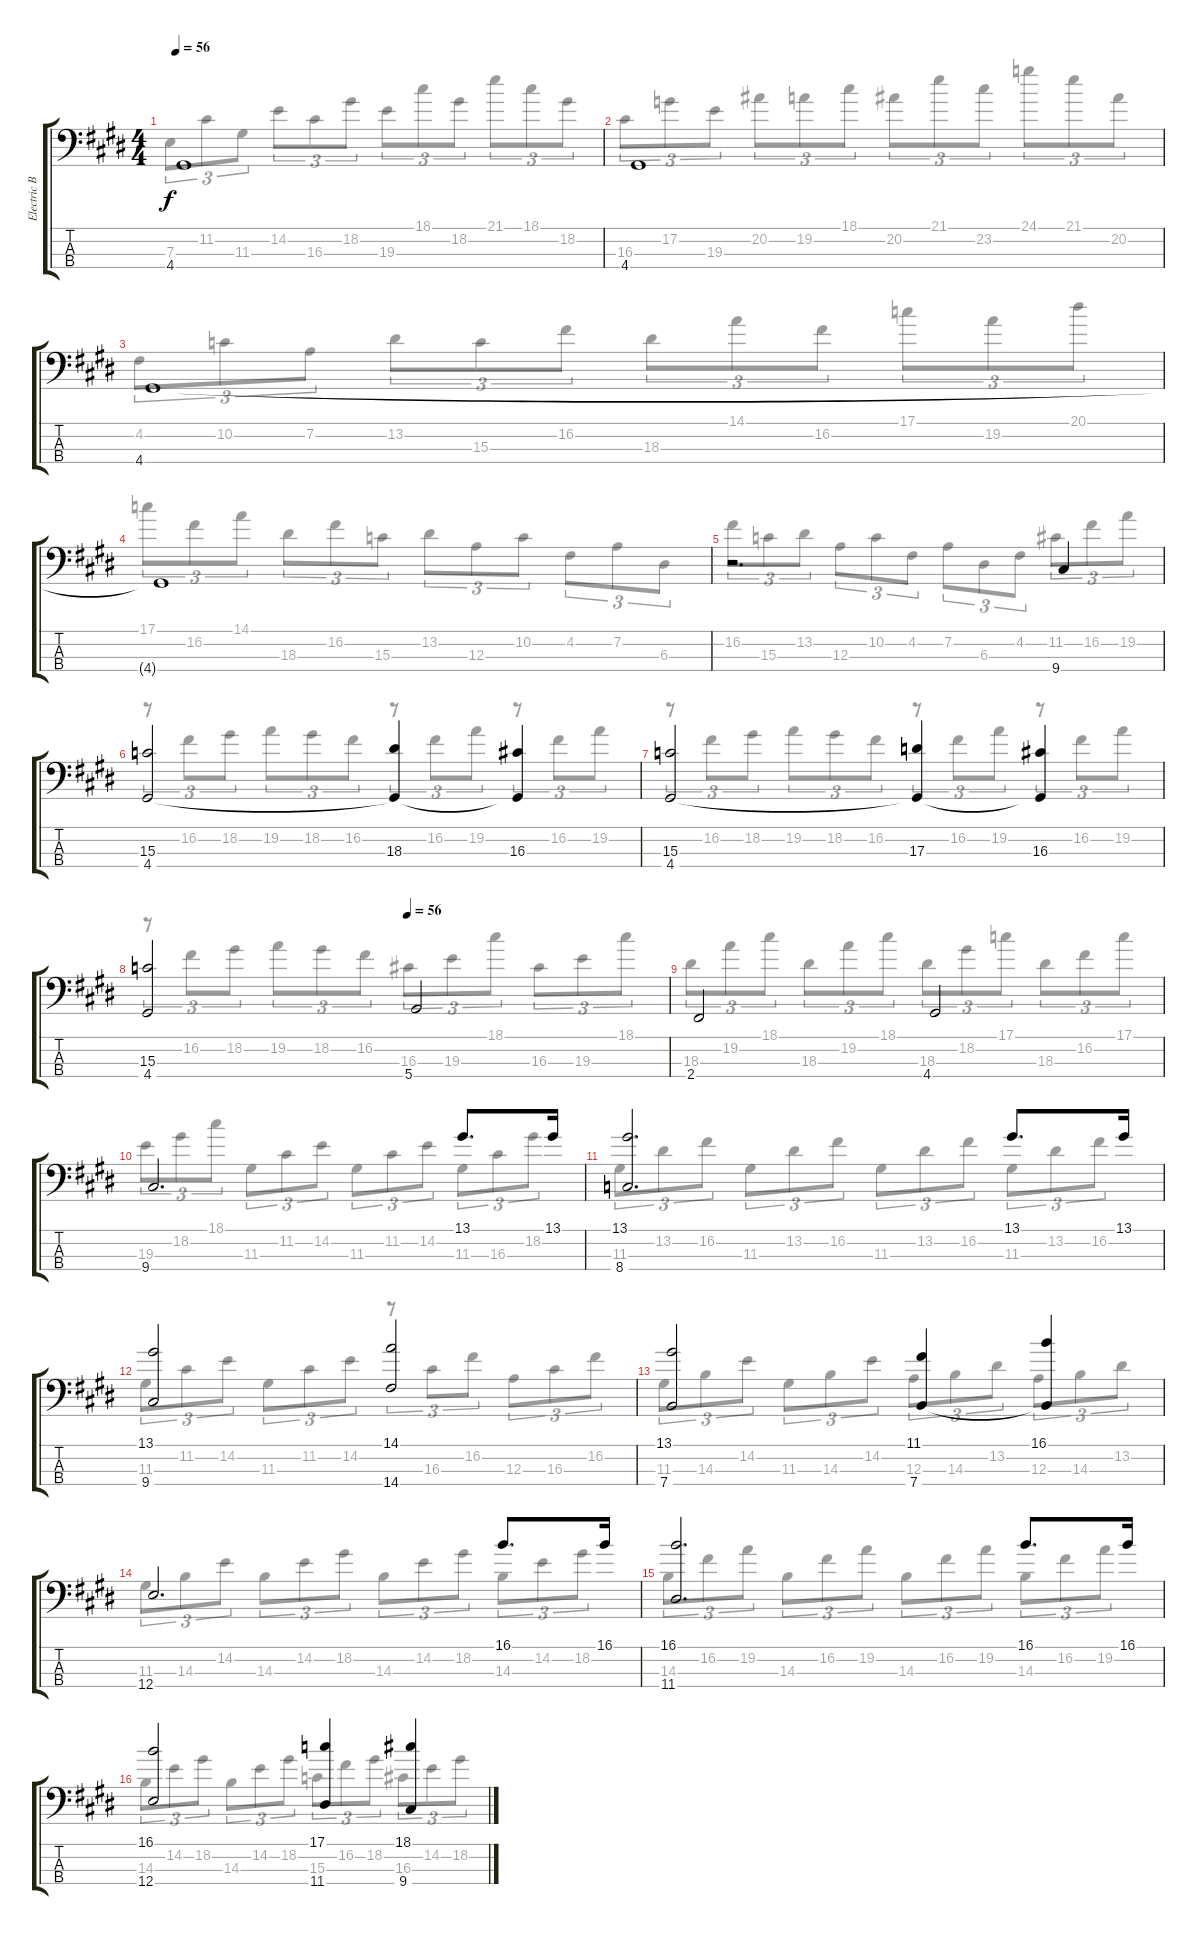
\track ("Electric Bass" "Electric B") {instrument electricbassfinger}
\staff {score tabs}
\tuning (G2 D2 A1 E1) {hide}
\voice
\ts (4 4)
\tempo 56
\clef f4
\ks e
4.4.1{dy f} |
4.4.1 |
4.4.1 |
4.4{t}.1 |
r.2{d} 9.4.4 |
(15.3 4.4).2 (18.3 4.4{t}).4 (16.3 4.4{t}).4 |
(15.3 4.4).2 (17.3 4.4{t}).4 (16.3 4.4{t}).4 |
\tempo (56 0.5)
(15.3 4.4).2 5.4.2 |
2.4.2 4.4.2 |
9.4.2{d} 13.1.8{d} 13.1.16 |
(13.1 8.4).2{d} 13.1.8{d} 13.1.16 |
(13.1 9.4).2 (14.1 14.4).2 |
(13.1 7.4).2 (11.1 7.4).4 (16.1 7.4{t}).4 |
12.4.2{d} 16.1.8{d} 16.1.16 |
(16.1 11.4).2{d} 16.1.8{d} 16.1.16 |
(16.1 12.4).2 (17.1 11.4).4 (18.1 9.4).4
\voice
\clef f4
\ottava regular
\simile none
\ks e
7.3.8{tu (3 2) dy f} 11.2.8{tu (3 2)} 11.3.8{tu (3 2)} 14.2.8{tu (3 2)} 16.3.8{tu (3 2)} 18.2.8{tu (3 2)} 19.3.8{tu (3 2)} 18.1.8{tu (3 2)} 18.2.8{tu (3 2)} 21.1.8{tu (3 2)} 18.1.8{tu (3 2)} 18.2.8{tu (3 2)} |
16.3.8{tu (3 2)} 17.2.8{tu (3 2)} 19.3.8{tu (3 2)} 20.2.8{tu (3 2)} 19.2.8{tu (3 2)} 18.1.8{tu (3 2)} 20.2.8{tu (3 2)} 21.1.8{tu (3 2)} 23.2.8{tu (3 2)} 24.1.8{tu (3 2)} 21.1.8{tu (3 2)} 20.2.8{tu (3 2)} |
4.2.8{tu (3 2)} 10.2.8{tu (3 2)} 7.2.8{tu (3 2)} 13.2.8{tu (3 2)} 15.3.8{tu (3 2)} 16.2.8{tu (3 2)} 18.3.8{tu (3 2)} 14.1.8{tu (3 2)} 16.2.8{tu (3 2)} 17.1.8{tu (3 2)} 19.2.8{tu (3 2)} 20.1.8{tu (3 2)} |
17.1.8{tu (3 2)} 16.2.8{tu (3 2)} 14.1.8{tu (3 2)} 18.3.8{tu (3 2)} 16.2.8{tu (3 2)} 15.3.8{tu (3 2)} 13.2.8{tu (3 2)} 12.3.8{tu (3 2)} 10.2.8{tu (3 2)} 4.2.8{tu (3 2)} 7.2.8{tu (3 2)} 6.3.8{tu (3 2)} |
16.2.8{tu (3 2)} 15.3.8{tu (3 2)} 13.2.8{tu (3 2)} 12.3.8{tu (3 2)} 10.2.8{tu (3 2)} 4.2.8{tu (3 2)} 7.2.8{tu (3 2)} 6.3.8{tu (3 2)} 4.2.8{tu (3 2)} 11.2.8{tu (3 2)} 16.2.8{tu (3 2)} 19.2.8{tu (3 2)} |
r.8{tu (3 2)} 16.2.8{tu (3 2)} 18.2.8{tu (3 2)} 19.2.8{tu (3 2)} 18.2.8{tu (3 2)} 16.2.8{tu (3 2)} r.8{tu (3 2)} 16.2.8{tu (3 2)} 19.2.8{tu (3 2)} r.8{tu (3 2)} 16.2.8{tu (3 2)} 19.2.8{tu (3 2)} |
r.8{tu (3 2)} 16.2.8{tu (3 2)} 18.2.8{tu (3 2)} 19.2.8{tu (3 2)} 18.2.8{tu (3 2)} 16.2.8{tu (3 2)} r.8{tu (3 2)} 16.2.8{tu (3 2)} 19.2.8{tu (3 2)} r.8{tu (3 2)} 16.2.8{tu (3 2)} 19.2.8{tu (3 2)} |
r.8{tu (3 2)} 16.2.8{tu (3 2)} 18.2.8{tu (3 2)} 19.2.8{tu (3 2)} 18.2.8{tu (3 2)} 16.2.8{tu (3 2)} 16.3.8{tu (3 2)} 19.3.8{tu (3 2)} 18.1.8{tu (3 2)} 16.3.8{tu (3 2)} 19.3.8{tu (3 2)} 18.1.8{tu (3 2)} |
18.3.8{tu (3 2)} 19.2.8{tu (3 2)} 18.1.8{tu (3 2)} 18.3.8{tu (3 2)} 19.2.8{tu (3 2)} 18.1.8{tu (3 2)} 18.3.8{tu (3 2)} 18.2.8{tu (3 2)} 17.1.8{tu (3 2)} 18.3.8{tu (3 2)} 16.2.8{tu (3 2)} 17.1.8{tu (3 2)} |
19.3.8{tu (3 2)} 18.2.8{tu (3 2)} 18.1.8{tu (3 2)} 11.3.8{tu (3 2)} 11.2.8{tu (3 2)} 14.2.8{tu (3 2)} 11.3.8{tu (3 2)} 11.2.8{tu (3 2)} 14.2.8{tu (3 2)} 11.3.8{tu (3 2)} 16.3.8{tu (3 2)} 18.2.8{tu (3 2)} |
11.3.8{tu (3 2)} 13.2.8{tu (3 2)} 16.2.8{tu (3 2)} 11.3.8{tu (3 2)} 13.2.8{tu (3 2)} 16.2.8{tu (3 2)} 11.3.8{tu (3 2)} 13.2.8{tu (3 2)} 16.2.8{tu (3 2)} 11.3.8{tu (3 2)} 13.2.8{tu (3 2)} 16.2.8{tu (3 2)} |
11.3.8{tu (3 2)} 11.2.8{tu (3 2)} 14.2.8{tu (3 2)} 11.3.8{tu (3 2)} 11.2.8{tu (3 2)} 14.2.8{tu (3 2)} r.8{tu (3 2)} 16.3.8{tu (3 2)} 16.2.8{tu (3 2)} 12.3.8{tu (3 2)} 16.3.8{tu (3 2)} 16.2.8{tu (3 2)} |
11.3.8{tu (3 2)} 14.3.8{tu (3 2)} 14.2.8{tu (3 2)} 11.3.8{tu (3 2)} 14.3.8{tu (3 2)} 14.2.8{tu (3 2)} 12.3.8{tu (3 2)} 14.3.8{tu (3 2)} 13.2.8{tu (3 2)} 12.3.8{tu (3 2)} 14.3.8{tu (3 2)} 13.2.8{tu (3 2)} |
11.3.8{tu (3 2)} 14.3.8{tu (3 2)} 14.2.8{tu (3 2)} 14.3.8{tu (3 2)} 14.2.8{tu (3 2)} 18.2.8{tu (3 2)} 14.3.8{tu (3 2)} 14.2.8{tu (3 2)} 18.2.8{tu (3 2)} 14.3.8{tu (3 2)} 14.2.8{tu (3 2)} 18.2.8{tu (3 2)} |
14.3.8{tu (3 2)} 16.2.8{tu (3 2)} 19.2.8{tu (3 2)} 14.3.8{tu (3 2)} 16.2.8{tu (3 2)} 19.2.8{tu (3 2)} 14.3.8{tu (3 2)} 16.2.8{tu (3 2)} 19.2.8{tu (3 2)} 14.3.8{tu (3 2)} 16.2.8{tu (3 2)} 19.2.8{tu (3 2)} |
14.3.8{tu (3 2)} 14.2.8{tu (3 2)} 18.2.8{tu (3 2)} 14.3.8{tu (3 2)} 14.2.8{tu (3 2)} 18.2.8{tu (3 2)} 15.3.8{tu (3 2)} 16.2.8{tu (3 2)} 18.2.8{tu (3 2)} 16.3.8{tu (3 2)} 14.2.8{tu (3 2)} 18.2.8{tu (3 2)}
